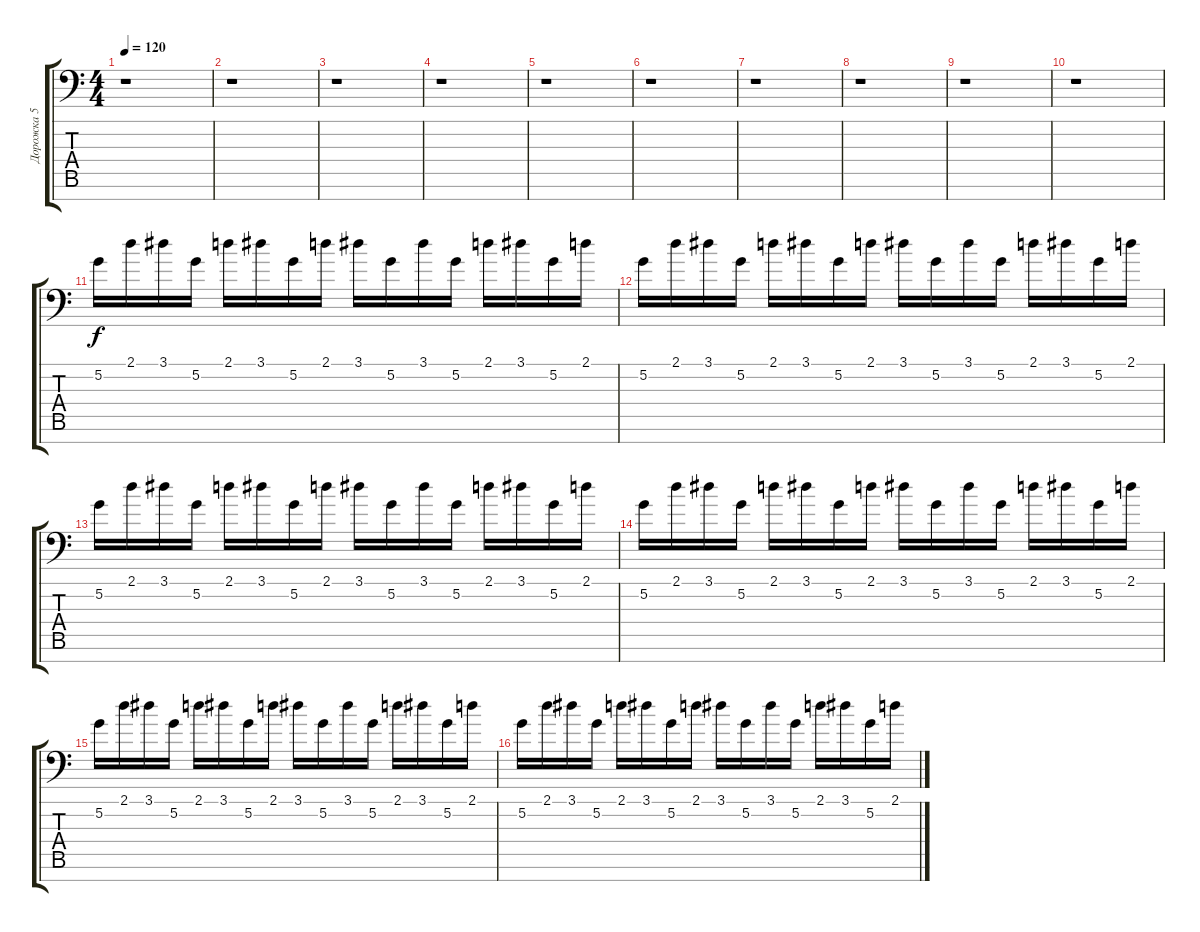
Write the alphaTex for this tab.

\track ("Дорожка 5" "Дорожка 5") {instrument frenchhorn}
\staff {score tabs}
\tuning (C5 D4 A3 F2 C2 G1 C1) {hide}
\ts (4 4)
\tempo 120
\clef f4
\ks c
r.1{dy f} |
r.1 |
r.1 |
r.1 |
r.1 |
r.1 |
r.1 |
r.1 |
r.1 |
r.1 |
5.2.16 2.1.16 3.1.16 5.2.16 2.1.16 3.1.16 5.2.16 2.1.16 3.1.16 5.2.16 3.1.16 5.2.16 2.1.16 3.1.16 5.2.16 2.1.16 |
5.2.16 2.1.16 3.1.16 5.2.16 2.1.16 3.1.16 5.2.16 2.1.16 3.1.16 5.2.16 3.1.16 5.2.16 2.1.16 3.1.16 5.2.16 2.1.16 |
5.2.16 2.1.16 3.1.16 5.2.16 2.1.16 3.1.16 5.2.16 2.1.16 3.1.16 5.2.16 3.1.16 5.2.16 2.1.16 3.1.16 5.2.16 2.1.16 |
5.2.16 2.1.16 3.1.16 5.2.16 2.1.16 3.1.16 5.2.16 2.1.16 3.1.16 5.2.16 3.1.16 5.2.16 2.1.16 3.1.16 5.2.16 2.1.16 |
5.2.16 2.1.16 3.1.16 5.2.16 2.1.16 3.1.16 5.2.16 2.1.16 3.1.16 5.2.16 3.1.16 5.2.16 2.1.16 3.1.16 5.2.16 2.1.16 |
5.2.16 2.1.16 3.1.16 5.2.16 2.1.16 3.1.16 5.2.16 2.1.16 3.1.16 5.2.16 3.1.16 5.2.16 2.1.16 3.1.16 5.2.16 2.1.16
